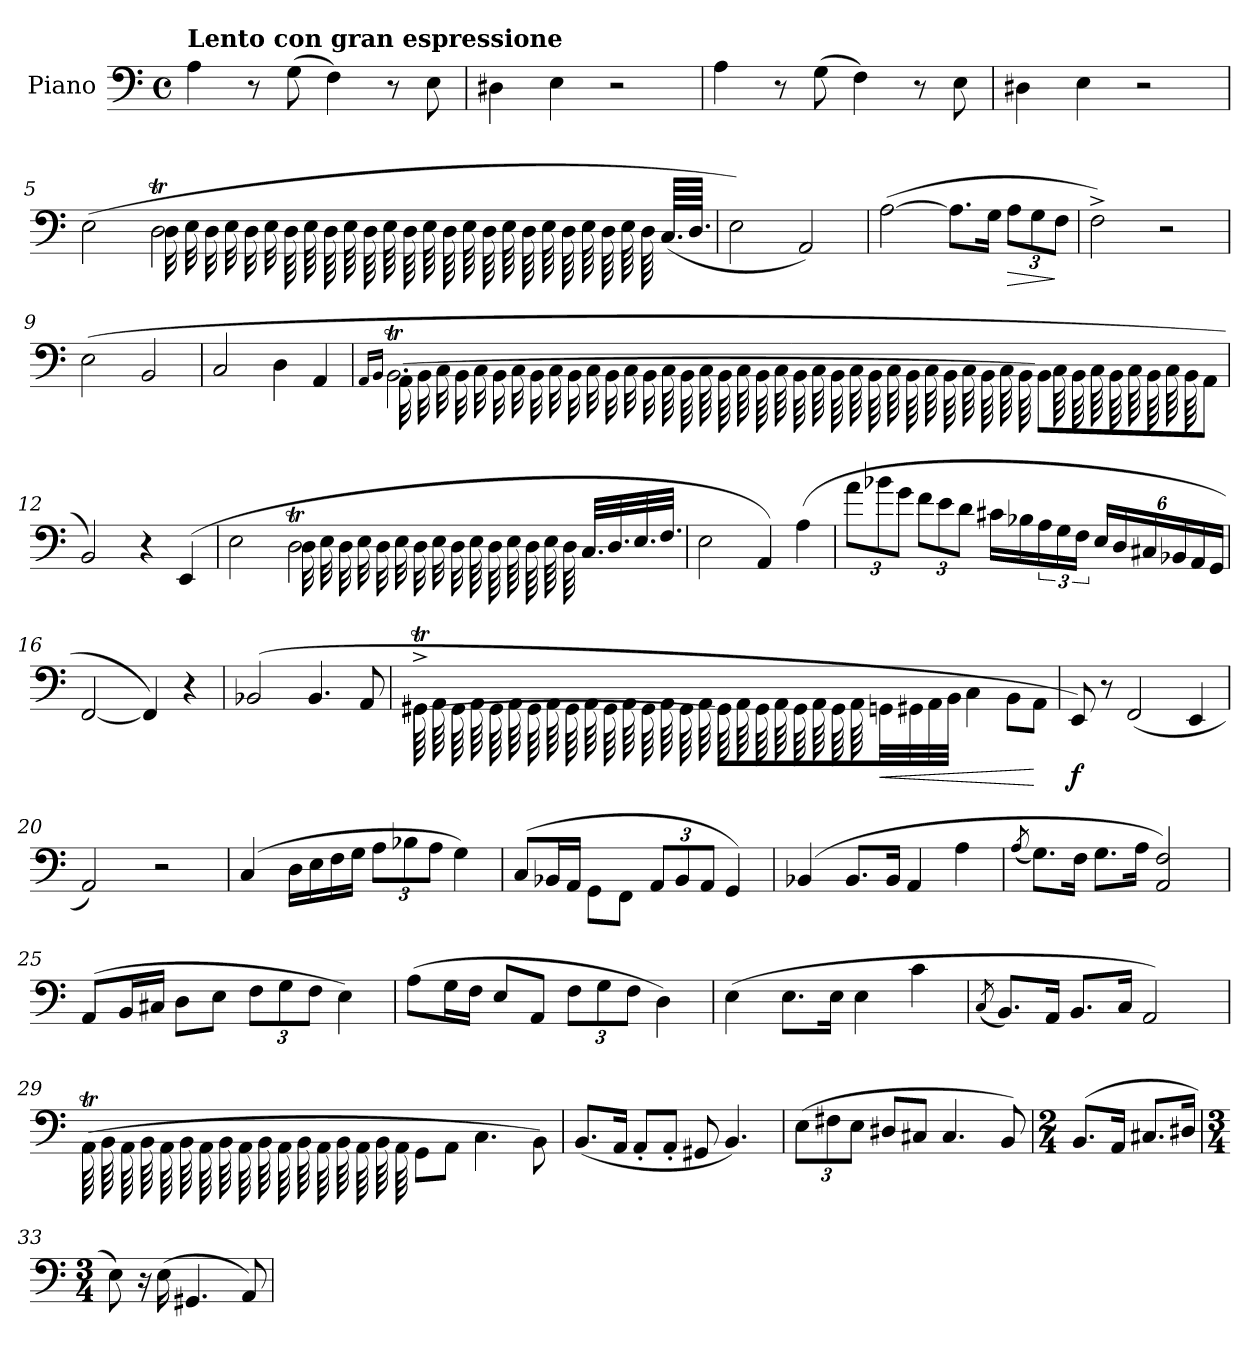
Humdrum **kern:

**kern	**dynam
*part1	*part1
*staff1	*staff1
*I"Piano	*
*I'Pno	*
*clefF4	*
*k[]	*
*M4/4	*
*met(c)	*
=1	=1
!LO:TX:a:B:t=Lento con gran espressione	!
4A\	.
8r	.
(>8G\	.
4F\)	.
8r	.
8E\	.
=2	=2
4D#X\	.
4E\	.
2r	.
=3	=3
4A\	.
8r	.
(>8G\	.
4F\)	.
8r	.
8E\	.
=4	=4
4D#X\	.
4E\	.
2r	.
=5	=5
*^	*
(>2E\	2ryy	.
2DT\	32D!	.
.	32E!	.
.	32D!	.
.	32E!	.
.	32D!	.
.	32E!	.
.	64D!	.
.	64E!	.
.	64D!	.
.	64E!	.
.	64D!	.
.	64E!	.
.	64D!	.
.	64E!	.
.	64D!	.
.	64E!	.
.	64D!	.
.	64E!	.
.	64D!	.
.	64E!	.
.	64D!	.
.	64E!	.
*	*Xtuplet	*
.	96D!	.
.	96E!	.
.	96D!	.
.	(<96.C!/LL	.
.	96.D!/JJ	.
*v	*v	*
=6	=6
2E\)	.
2AA/)	.
!!LO:LB:g=z
=7	=7
(>[2A\	.
8.A\L]	.
16G\Jk	.
*tuplet	*
!	!LO:HP:b
12A\L	>
12G\	.
12F\J	]
=8	=8
2F^\)	.
2r	.
=9	=9
(>2E\	.
2BB/	.
=10	=10
2C/	.
4D\	.
4AA/	.
!!LO:LB:g=z
=11	=11
16qAA/LL	.
16qBB/JJ	.
*^	*
[2.BBt\	32AA!	.
.	32BB!	.
.	32C!	.
.	32BB!	.
.	32C!	.
.	32BB!	.
.	32C!	.
.	32BB!	.
.	32C!	.
.	32BB!	.
.	32C!	.
.	32BB!	.
.	32C!	.
.	32BB!	.
.	64C!	.
.	64BB!	.
.	64C!	.
.	64BB!	.
.	64C!	.
.	64BB!	.
.	64C!	.
.	64BB!	.
.	64C!	.
.	64BB!	.
.	64C!	.
.	64BB!	.
.	64C!	.
.	64BB!	.
.	64C!	.
.	64BB!	.
.	64C!	.
.	64BB!	.
.	64C!	.
.	64BB!	.
8BB\L]	64C!	.
.	64BB!	.
.	64C!	.
.	64BB!	.
.	64C!	.
.	64BB!	.
.	64C!	.
.	64BB!	.
8AA\J	8ryy	.
*v	*v	*
=12	=12
2BB/)	.
4r	.
(>4EE/	.
!!LO:LB:g=z
=13	=13
*^	*
2E\	2ryy	.
2DT\	32D!	.
.	32E!	.
.	32D!	.
.	32E!	.
.	32D!	.
.	32E!	.
.	32D!	.
.	32E!	.
.	32D!	.
.	64E!	.
.	64D!	.
.	64E!	.
.	64D!	.
.	64E!	.
.	64D!	.
*	*Xtuplet	*
.	48.C!/LL	.
.	48.D!/	.
.	48.E!/	.
.	48.F!/JJ	.
*v	*v	*
=14	=14
2E\	.
4AA/)	.
(>4A\	.
=15	=15
*tuplet	*
12a\L	.
12b-X\	.
12g\J	.
12f\L	.
12e\	.
12d\J	.
16c#X\LL	.
16B-X\	.
24A\	.
24G\	.
24F\JJ	.
24E/LL	.
24D/	.
24C#X/	.
24BB-X/	.
24AA/	.
24GG/JJ	.
=16	=16
[2FF/	.
4FF/])	.
4r	.
=17	=17
(>2BB-X/	.
4.BB-/	.
8AA/	.
!!LO:LB:g=z
=18	=18
*^	*
[4GG#Xt^\	64GG#!	.
.	64AA!	.
.	64GG#!	.
.	64AA!	.
.	64GG#!	.
.	64AA!	.
.	64GG#!	.
.	64AA!	.
.	64GG#!	.
.	64AA!	.
.	64GG#!	.
.	64AA!	.
.	64GG#!	.
.	64AA!	.
.	64GG#!	.
.	64AA!	.
8GG#\L]	64GG#!	.
.	64AA!	.
.	64GG#!	.
.	64AA!	.
.	64GG#!	.
.	64AA!	.
.	64GG#!	.
.	64AA!	.
!	!	!LO:HP:b
32GGn\LL	2ryy	<
32GG#X\	.	.
32AA\	.	.
32BB\JJJ	.	.
4C\	.	.
8BB\L	.	.
8AA\J	8ryy	[
=19	=19	=19
!	!	!LO:DY:b
*v	*v	*
8EE/)	f
8r	.
(<2FF/	.
4EE/	.
=20	=20
2AA/)	.
2r	.
=21	=21
(>4C/	.
16D\LL	.
16E\	.
16F\	.
16G\JJ	.
12A\L	.
12B-X\	.
12A\J	.
4G\)	.
!!LO:LB:g=z
=22	=22
(>8C/L	.
16BB-X/L	.
16AA/JJ	.
8GG\L	.
8FF\J	.
12AA/L	.
12BB-/	.
12AA/J	.
4GG/)	.
=23	=23
(>4BB-X/	.
8.BB-/L	.
16BB-/Jk	.
4AA/	.
4A\	.
=24	=24
(<8qA/	.
8.G\L)	.
16F\Jk	.
8.G\L	.
16A\Jk	.
2AA/ 2F/)	.
=25	=25
(>8AA/L	.
16BB/L	.
16C#X/JJ	.
8D\L	.
8E\J	.
12F\L	.
12G\	.
12F\J	.
4E\)	.
=26	=26
(>8A\L	.
16G\L	.
16F\JJ	.
8E/L	.
8AA/J	.
12F\L	.
12G\	.
12F\J	.
4D\)	.
=27	=27
(>4E\	.
8.E\L	.
16E\Jk	.
4E\	.
4c\	.
!!LO:LB:g=z
=28	=28
(<8qC/	.
8.BB/L)	.
16AA/Jk	.
8.BB/L	.
16C/Jk	.
2AA/)	.
=29	=29
*^	*
(>4AAT\	64AA!	.
.	64BB!	.
.	64AA!	.
.	64BB!	.
.	64AA!	.
.	64BB!	.
.	64AA!	.
.	64BB!	.
.	64AA!	.
.	64BB!	.
.	64AA!	.
.	64BB!	.
.	64AA!	.
.	64BB!	.
*	*Xtuplet	*
.	96AA!	.
.	96BB!	.
.	96AA!	.
8GG\L	2.ryy	.
8AA\J	.	.
4.C\	.	.
8BB\)	.	.
*v	*v	*
=30	=30
(<8.BB/L	.
16AA/Jk	.
8AA'/L	.
8AA'/J	.
8GG#X/	.
4.BB/)	.
=31	=31
*tuplet	*
(>12E\L	.
12F#X\	.
12E\J	.
8D#X/L	.
8C#X/J	.
4.C#/	.
8BB/)	.
!!LO:LB:g=z
=32	=32
*M2/4	*
(>8.BB/L	.
16AA/Jk	.
8.C#X/L	.
16D#X/Jk	.
=33	=33
*M3/4	*
8E\)	.
16r	.
(>16E\	.
4.GG#X/	.
8AA/)	.
=	=
*-	*-
